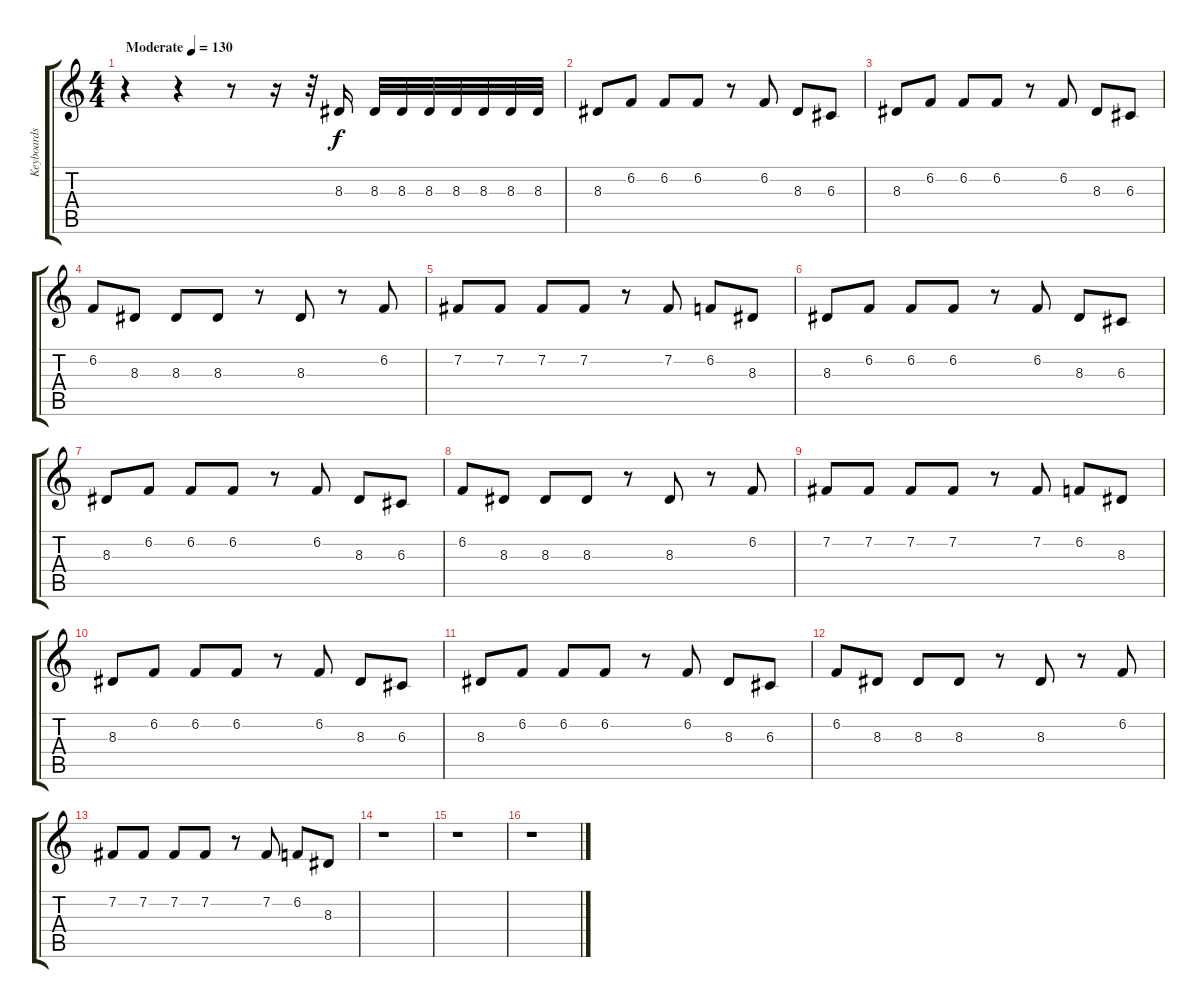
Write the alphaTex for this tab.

\track ("Keyboards" "Keyboards") {instrument vibraphone}
\staff {score tabs}
\tuning (E4 B3 G3 D3 A2 E2) {hide}
\ts (4 4)
\tempo (130 "Moderate")
\clef g2
\ks c
r.4{dy f instrument vibraphone} r.4 r.8 r.16 r.32 8.3.16 8.3.32 8.3.32 8.3.32 8.3.32 8.3.32 8.3.32 8.3.32 |
8.3.8 6.2.8 6.2.8 6.2.8 r.8 6.2.8 8.3.8 6.3.8 |
8.3.8 6.2.8 6.2.8 6.2.8 r.8 6.2.8 8.3.8 6.3.8 |
6.2.8 8.3.8 8.3.8 8.3.8 r.8 8.3.8 r.8 6.2.8 |
7.2.8 7.2.8 7.2.8 7.2.8 r.8 7.2.8 6.2.8 8.3.8 |
8.3.8 6.2.8 6.2.8 6.2.8 r.8 6.2.8 8.3.8 6.3.8 |
8.3.8 6.2.8 6.2.8 6.2.8 r.8 6.2.8 8.3.8 6.3.8 |
6.2.8 8.3.8 8.3.8 8.3.8 r.8 8.3.8 r.8 6.2.8 |
7.2.8 7.2.8 7.2.8 7.2.8 r.8 7.2.8 6.2.8 8.3.8 |
8.3.8 6.2.8 6.2.8 6.2.8 r.8 6.2.8 8.3.8 6.3.8 |
8.3.8 6.2.8 6.2.8 6.2.8 r.8 6.2.8 8.3.8 6.3.8 |
6.2.8 8.3.8 8.3.8 8.3.8 r.8 8.3.8 r.8 6.2.8 |
7.2.8 7.2.8 7.2.8 7.2.8 r.8 7.2.8 6.2.8 8.3.8 |
r.1 |
r.1 |
r.1
